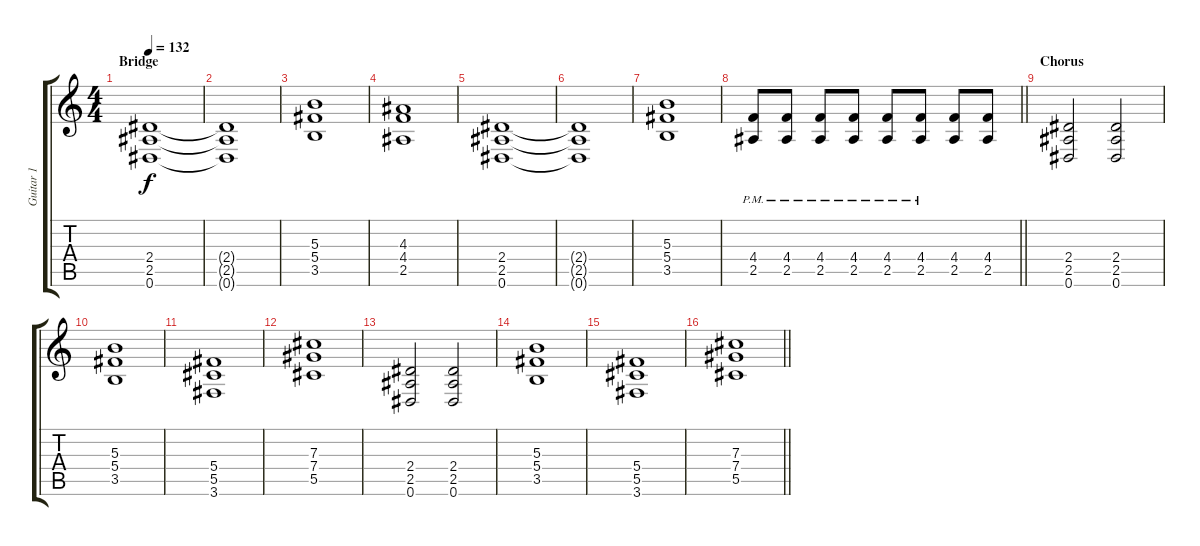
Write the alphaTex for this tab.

\track ("Guitar 1" "Guitar 1") {instrument distortionguitar}
\staff {score tabs}
\tuning (Eb4 Bb3 Gb3 Db3 Ab2 Eb2) {hide}
\ts (4 4)
\section ("" "Bridge")
\tempo 132
\clef g2
\ks c
(2.4 2.5 0.6).1{dy f} |
(2.4{t} 2.5{t} 0.6{t}).1 |
(5.3 5.4 3.5).1 |
(4.3 4.4 2.5).1 |
(2.4 2.5 0.6).1 |
(2.4{t} 2.5{t} 0.6{t}).1 |
(5.3 5.4 3.5).1 |
\barLineRight lightlight
(4.4{pm} 2.5{pm}).8 (4.4{pm} 2.5{pm}).8 (4.4{pm} 2.5{pm}).8 (4.4{pm} 2.5{pm}).8 (4.4{pm} 2.5{pm}).8 (4.4{pm} 2.5).8 (4.4 2.5).8 (4.4 2.5).8 |
\section ("" "Chorus")
(2.4 2.5 0.6).2 (2.4 2.5 0.6).2 |
(5.3 5.4 3.5).1 |
(5.4 5.5 3.6).1 |
(7.3 7.4 5.5).1 |
(2.4 2.5 0.6).2 (2.4 2.5 0.6).2 |
(5.3 5.4 3.5).1 |
(5.4 5.5 3.6).1 |
\barLineRight lightlight
(7.3 7.4 5.5).1
